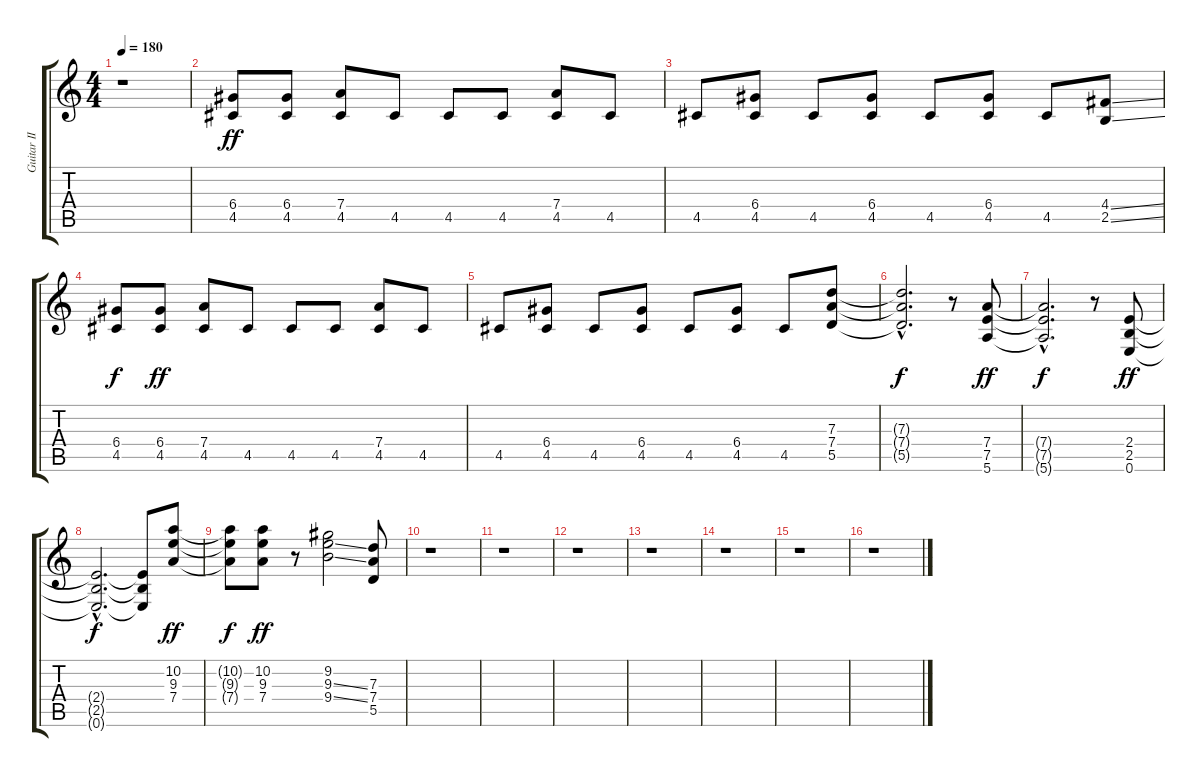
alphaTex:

\track ("Guitar II" "Guitar II") {instrument distortionguitar}
\staff {score tabs}
\tuning (E4 B3 G3 D3 A2 E2) {hide}
\ts (4 4)
\tempo 180
\clef g2
\ks c
r.1{dy f} |
(6.4 4.5).8{dy ff} (6.4 4.5).8 (7.4 4.5).8 4.5.8 4.5.8 4.5.8 (7.4 4.5).8 4.5.8 |
4.5.8 (6.4 4.5).8 4.5.8 (6.4 4.5).8 4.5.8 (6.4 4.5).8 4.5.8 (4.4{ss} 2.5{ss}).8 |
(6.4 4.5).8{dy f} (6.4 4.5).8{dy ff} (7.4 4.5).8 4.5.8 4.5.8 4.5.8 (7.4 4.5).8 4.5.8 |
4.5.8 (6.4 4.5).8 4.5.8 (6.4 4.5).8 4.5.8 (6.4 4.5).8 4.5.8 (7.3 7.4 5.5).8 |
(7.3{hac t} 7.4{hac t} 5.5{hac t}).2{d dy f} r.8 (7.4 7.5 5.6).8{dy ff} |
(7.4{hac t} 7.5{hac t} 5.6{hac t}).2{d dy f} r.8 (2.4 2.5 0.6).8{dy ff} |
(2.4{hac t} 2.5{hac t} 0.6{hac t}).2{d dy f} (2.4{t} 2.5{t} 0.6{t}).8 (10.2 9.3 7.4).8{dy ff} |
(10.2{t} 9.3{t} 7.4{t}).8{dy f} (10.2 9.3 7.4).8{dy ff} r.8 (9.2 9.3{ss} 9.4{ss}).2 (7.3 7.4 5.5).8 |
r.1 |
r.1 |
r.1 |
r.1 |
r.1 |
r.1 |
r.1
